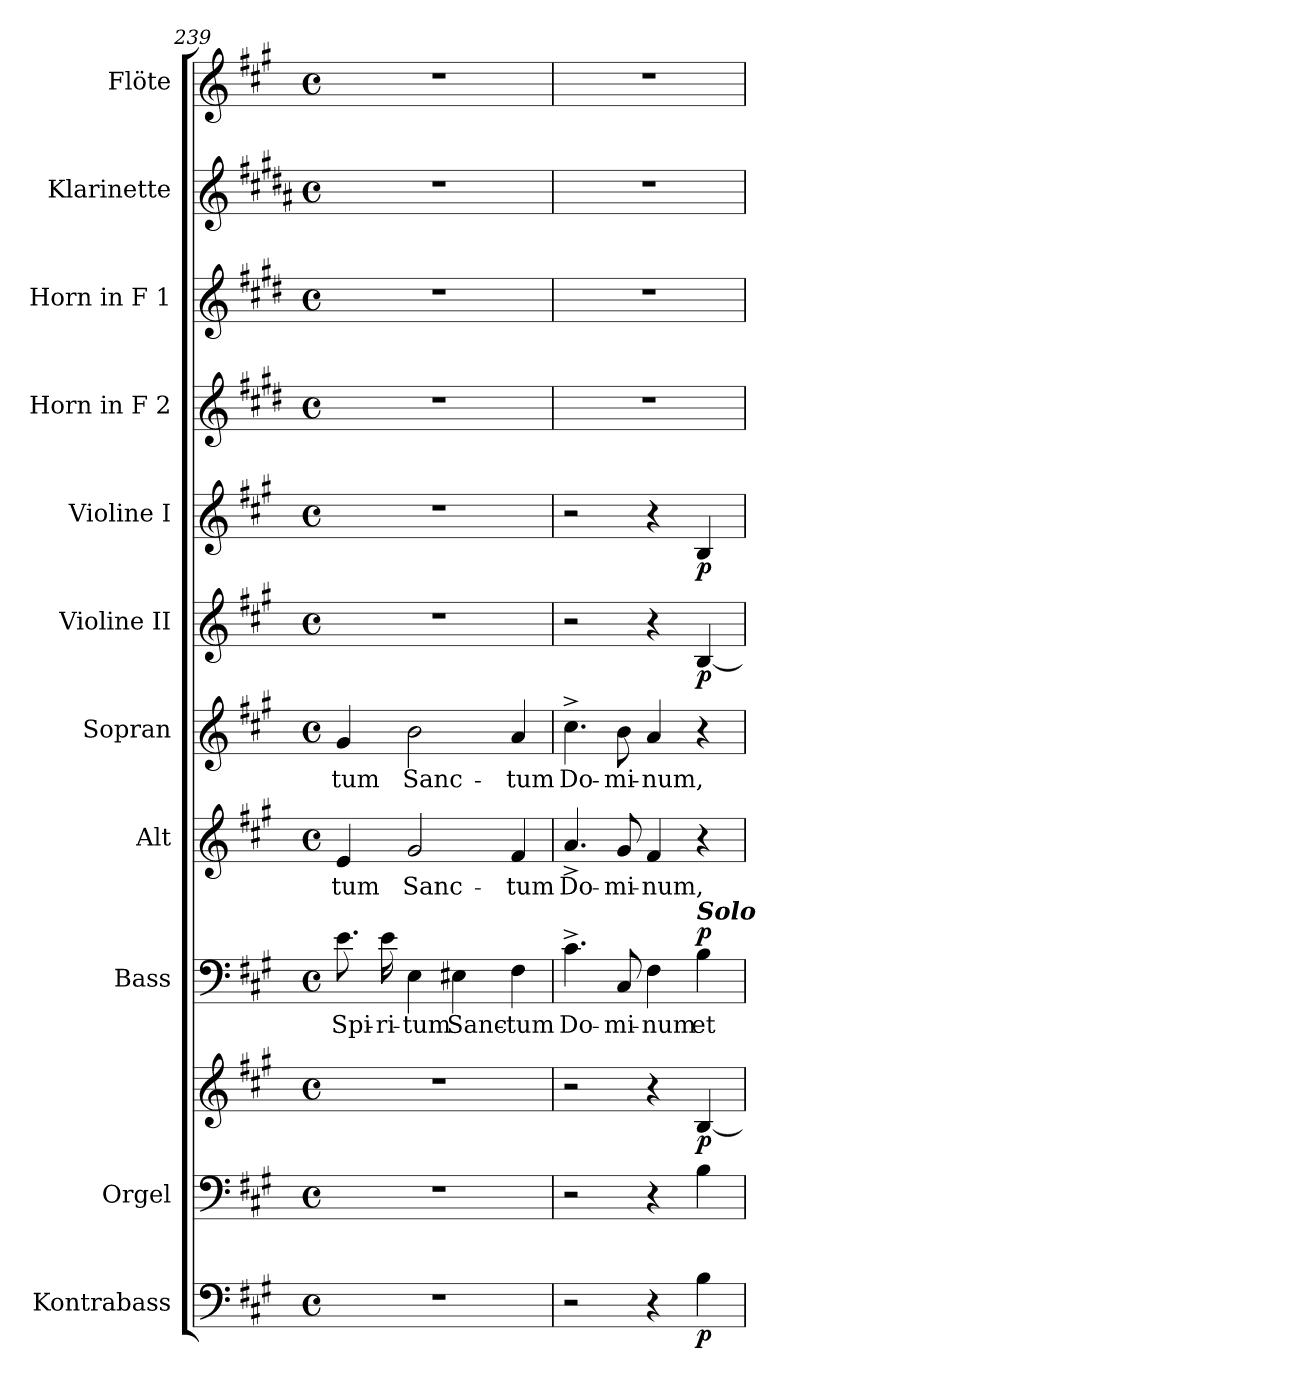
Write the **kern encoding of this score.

**kern	**dynam	**kern	**kern	**dynam	**kern	**text	**dynam	**kern	**text	**kern	**text	**kern	**dynam	**kern	**dynam	**kern	**kern	**kern	**kern
*part11	*part11	*part10	*part10	*part10	*part9	*part9	*part9	*part8	*part8	*part7	*part7	*part6	*part6	*part5	*part5	*part4	*part3	*part2	*part1
*staff12	*staff12	*staff11	*staff10	*staff10/11	*staff9	*staff9	*staff9	*staff8	*staff8	*staff7	*staff7	*staff6	*staff6	*staff5	*staff5	*staff4	*staff3	*staff2	*staff1
*I"Kontrabass	*	*I"Orgel	*	*	*I"Bass	*	*	*I"Alt	*	*I"Sopran	*	*I"Violine II	*	*I"Violine I	*	*I"Horn in F 2	*I"Horn in F 1	*I"Klarinette	*I"Flöte
*I'Kb.	*	*I'Org.	*	*	*I'B.	*	*	*I'A.	*	*I'S.	*	*I'Vl. II	*	*I'Vl. I	*	*	*	*I'Kl.	*I'Fl.
*clefF4	*	*clefF4	*clefG2	*	*clefF4	*	*	*clefG2	*	*clefG2	*	*clefG2	*	*clefG2	*	*clefG2	*clefG2	*clefG2	*clefG2
*ITrd7c12	*	*	*	*	*	*	*	*	*	*	*	*	*	*	*	*ITrd4c7	*ITrd4c7	*ITrd1c2	*
*k[f#c#g#]	*	*k[f#c#g#]	*k[f#c#g#]	*	*k[f#c#g#]	*	*	*k[f#c#g#]	*	*k[f#c#g#]	*	*k[f#c#g#]	*	*k[f#c#g#]	*	*k[f#c#g#]	*k[f#c#g#]	*k[f#c#g#]	*k[f#c#g#]
*A:	*	*A:	*A:	*	*A:	*	*	*A:	*	*A:	*	*A:	*	*A:	*	*A:	*A:	*A:	*A:
*M4/4	*	*M4/4	*M4/4	*	*M4/4	*	*	*M4/4	*	*M4/4	*	*M4/4	*	*M4/4	*	*M4/4	*M4/4	*M4/4	*M4/4
*met(c)	*	*met(c)	*met(c)	*	*met(c)	*	*	*met(c)	*	*met(c)	*	*met(c)	*	*met(c)	*	*met(c)	*met(c)	*met(c)	*met(c)
=239	=239	=239	=239	=239	=239	=239	=239	=239	=239	=239	=239	=239	=239	=239	=239	=239	=239	=239	=239
!	!	!	!	!	!	!LO:LY:b	!	!	!LO:LY:b	!	!LO:LY:b	!	!	!	!	!	!	!	!
1r	.	1r	1r	.	8.e\	Spi-	.	4e/	-tum	4g#/	-tum	1r	.	1r	.	1r	1r	1r	1r
!	!	!	!	!	!	!LO:LY:b	!	!	!	!	!	!	!	!	!	!	!	!	!
.	.	.	.	.	16e\	-ri-	.	.	.	.	.	.	.	.	.	.	.	.	.
!	!	!	!	!	!	!LO:LY:b	!	!	!LO:LY:b	!	!LO:LY:b	!	!	!	!	!	!	!	!
.	.	.	.	.	4E\	-tum	.	2g#/	Sanc-	2b\	Sanc-	.	.	.	.	.	.	.	.
!	!	!	!	!	!	!LO:LY:b	!	!	!	!	!	!	!	!	!	!	!	!	!
.	.	.	.	.	4E#X\	Sanc-	.	.	.	.	.	.	.	.	.	.	.	.	.
!	!	!	!	!	!	!LO:LY:b	!	!	!LO:LY:b	!	!LO:LY:b	!	!	!	!	!	!	!	!
.	.	.	.	.	4F#\	-tum	.	4f#/	-tum	4a/	-tum	.	.	.	.	.	.	.	.
=240	=240	=240	=240	=240	=240	=240	=240	=240	=240	=240	=240	=240	=240	=240	=240	=240	=240	=240	=240
!	!	!	!	!	!	!LO:LY:b	!	!	!LO:LY:b	!	!LO:LY:b	!	!	!	!	!	!	!	!
2r	.	2r	2r	.	4.c#^>\	Do-	.	4.a^>/	Do-	4.cc#^>\	Do-	2r	.	2r	.	1r	1r	1r	1r
!	!	!	!	!	!	!LO:LY:b	!	!	!LO:LY:b	!	!LO:LY:b	!	!	!	!	!	!	!	!
.	.	.	.	.	8C#/	-mi-	.	8g#/	-mi-	8b\	-mi-	.	.	.	.	.	.	.	.
!	!	!	!	!	!	!LO:LY:b	!	!	!LO:LY:b	!	!LO:LY:b	!	!	!	!	!	!	!	!
4r	.	4r	4r	.	4F#\	-num	.	4f#/	-num,	4a/	-num,	4r	.	4r	.	.	.	.	.
!	!	!	!	!	!LO:TX:a:Bi:t=Solo	!	!	!	!	!	!	!	!	!	!	!	!	!	!
!	!LO:DY:b	!	!	!LO:DY:b	!	!LO:LY:b	!LO:DY:a	!	!	!	!	!	!LO:DY:b	!	!LO:DY:b	!	!	!	!
4BB\	p	4B\	[4B/	p	4B\	et	p	4r	.	4r	.	[4B/	p	4B/	p	.	.	.	.
=	=	=	=	=	=	=	=	=	=	=	=	=	=	=	=	=	=	=	=
*-	*-	*-	*-	*-	*-	*-	*-	*-	*-	*-	*-	*-	*-	*-	*-	*-	*-	*-	*-
